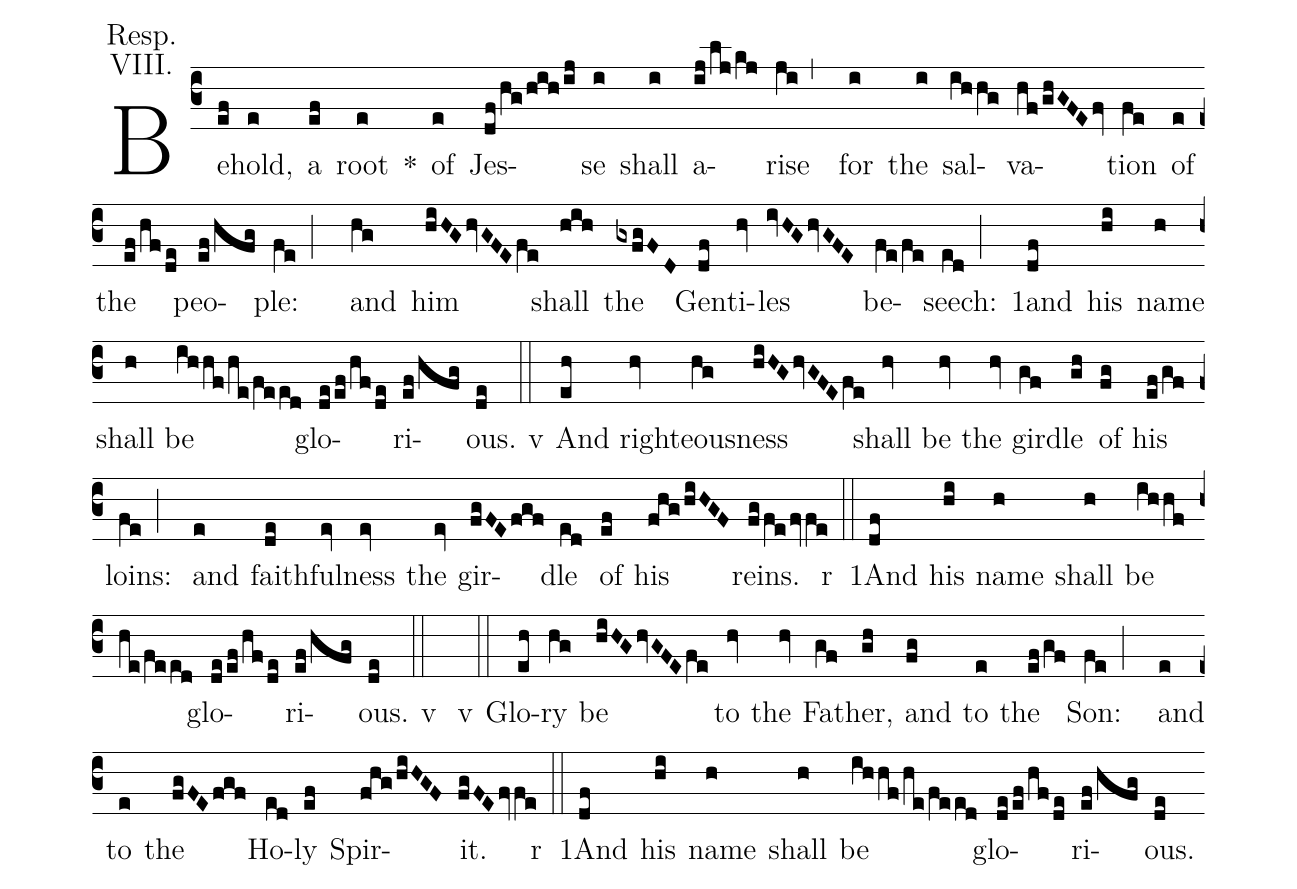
annotation: Resp.;
annotation: VIII.;
%%
(c3) Be(ef)hold,(e) a(ef) root(e) <sp>*</sp>() of(e) Jes(df/hg/hih/ij)se(i) shall(i) a(ij/lj/kj)rise(ji,) for(i) the(i) sal(ihhg)va(hf/ghGFEfv)tion(fe) of(e) the(ef/hf/de) peo(ef/hfg)ple:(fe;) and(hg) him(hiHGhvGFEfe) shall(hih) the(gxfgFD) Gen(df)ti(hv)les(ivHGhvGFE) be(fe/fe)seech:(ed;) <sp>1</sp>and(df) his(hi) name(h) shall(h) be(ihhf/he/feed) glo(de/ef/hf/de)ri(ef/hfg)ous.(de)

<sp>v</sp>(::) And(eh) right(hv)eous(hg)ness(hiHGhvGFEfe) shall(hv) be(hv) the(hv) gir(gf)dle(gh) of(fg) his(ef/gf) loins:(fe;) and(e) faith(de)ful(ev)ness(ev) the(ev) gir(fgFEfgf)dle(ed) of(ef) his(fhg/hiHGF) reins.(fg/fefvfe)

<sp>r</sp>(::) <sp>1</sp>And(df) his(hi) name(h) shall(h) be(ihhf/he/feed) glo(de/ef/hf/de)ri(ef/hfg)ous.(de)

<sp>v</sp>(::) <sp>v</sp>(::) Glo(eh)ry(hg) be(hiHGhvGFEfe) to(hv) the(hv) Fa(gf)ther,(gh) and(fg) to(e) the(ef/gf) Son:(fe;) and(e) to(e) the(fgFEfgf) Ho(ed)ly(ef) Spir(fhg/hiHGF)it.(fgFEfvfe)

<sp>r</sp>(::) <sp>1</sp>And(df) his(hi) name(h) shall(h) be(ihhf/he/feed) glo(de/ef/hf/de)ri(ef/hfg)ous.(de)
